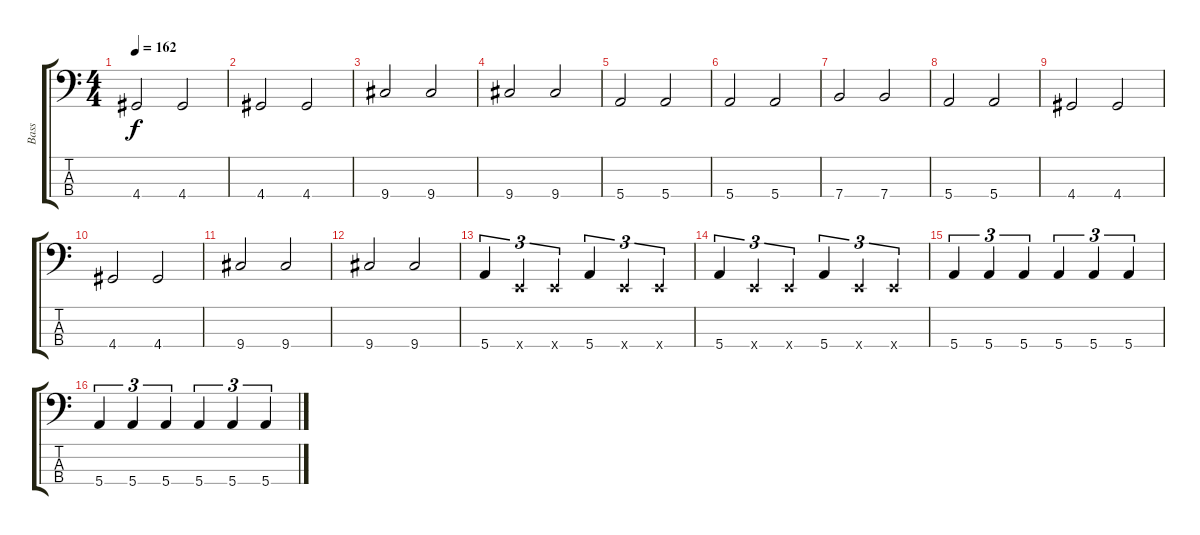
\track ("Bass" "Bass") {instrument electricbasspick}
\staff {score tabs}
\tuning (G2 D2 A1 E1) {hide}
\ts (4 4)
\tempo 162
\clef f4
\ks c
4.4.2{dy f} 4.4.2 |
4.4.2 4.4.2 |
9.4.2 9.4.2 |
9.4.2 9.4.2 |
5.4.2 5.4.2 |
5.4.2 5.4.2 |
7.4.2 7.4.2 |
5.4.2 5.4.2 |
4.4.2 4.4.2 |
4.4.2 4.4.2 |
9.4.2 9.4.2 |
9.4.2 9.4.2 |
5.4.4{tu (3 2)} 0.4{x}.4{tu (3 2)} 0.4{x}.4{tu (3 2)} 5.4.4{tu (3 2)} 0.4{x}.4{tu (3 2)} 0.4{x}.4{tu (3 2)} |
5.4.4{tu (3 2)} 0.4{x}.4{tu (3 2)} 0.4{x}.4{tu (3 2)} 5.4.4{tu (3 2)} 0.4{x}.4{tu (3 2)} 0.4{x}.4{tu (3 2)} |
5.4.4{tu (3 2)} 5.4.4{tu (3 2)} 5.4.4{tu (3 2)} 5.4.4{tu (3 2)} 5.4.4{tu (3 2)} 5.4.4{tu (3 2)} |
5.4.4{tu (3 2)} 5.4.4{tu (3 2)} 5.4.4{tu (3 2)} 5.4.4{tu (3 2)} 5.4.4{tu (3 2)} 5.4.4{tu (3 2)}
